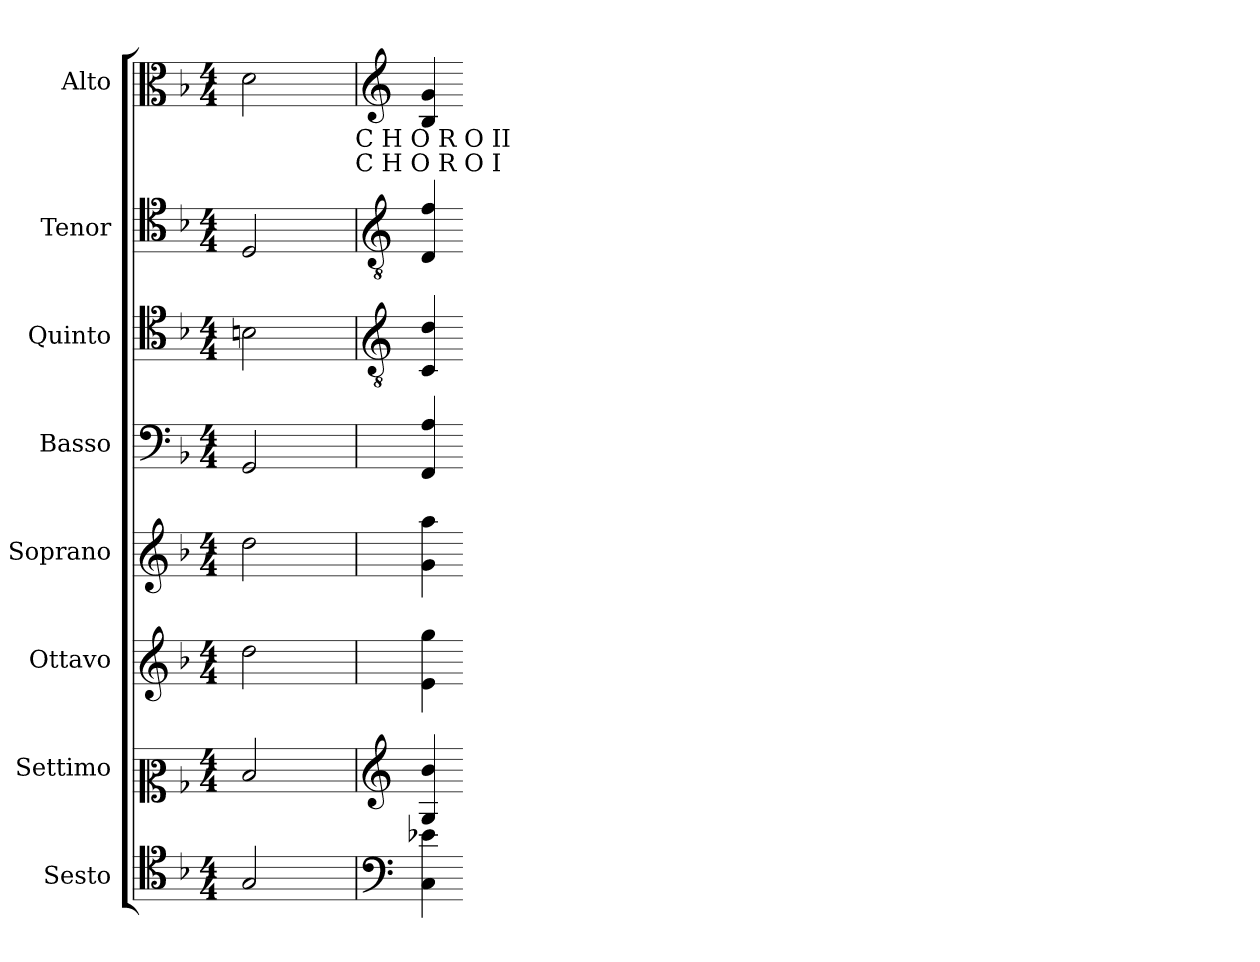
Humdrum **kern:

**kern	**kern	**kern	**kern	**kern	**kern	**kern	**kern
*part8	*part7	*part6	*part5	*part4	*part3	*part2	*part1
*staff8	*staff7	*staff6	*staff5	*staff4	*staff3	*staff2	*staff1
*I"Sesto	*I"Settimo	*I"Ottavo	*I"Soprano	*I"Basso	*I"Quinto	*I"Tenor	*I"Alto
*I'Ss.	*I'St.	*I'Ot.	*I'S.	*I'B.	*I'Q.	*I'T.	*I'A.
!!LO:PB:g=z
*clefC4	*clefC2	*clefG2	*clefG2	*clefF4	*clefC4	*clefC4	*clefC3
*	*	*	*	*	*ITrd7c12	*ITrd7c12	*
*k[b-]	*k[b-]	*k[b-]	*k[b-]	*k[b-]	*k[b-]	*k[b-]	*k[b-]
*F:	*F:	*F:	*F:	*F:	*F:	*F:	*F:
*M4/4	*M4/4	*M4/4	*M4/4	*M4/4	*M4/4	*M4/4	*M4/4
=1	=1	=1	=1	=1	=1	=1	=1
!LO:N:head=open	!LO:N:head=open	!LO:N:head=open	!LO:N:head=open	!LO:N:head=open	!LO:N:head=open	!LO:N:head=open	!LO:N:head=open
*	*	*	*	*	*	*	*^
2Gi/	2di/	2ddi\	2ddi\	2GGi/	2BBni\	2DDi/	2di\	4ryy
.	.	.	.	.	.	.	.	8ryy
.	.	.	.	.	.	.	.	16ryy
.	.	.	.	.	.	.	.	32ryy
.	.	.	.	.	.	.	.	64ryy
.	.	.	.	.	.	.	.	128...ryy
!	!	!	!	!	!	!	!	!LO:TX:b:t=C H O R O  II
!	!	!	!	!	!	!	!	!LO:TX:b:t=C H O R O  I
.	.	.	.	.	.	.	.	1024ryy
*	*	*	*	*	*	*	*v	*v
=2	=2	=2	=2	=2	=2	=2	=2
*clefF4	*clefG2	*	*	*	*clefGv2	*clefGv2	*clefG2
4Ci\ 4e-Xi	4Gi/ 4b-i	4ei\ 4ggi	4gi\ 4aai	4FFi/ 4Ai	4CCi/ 4Di	4DDi/ 4Fi	4B-i/ 4gi
=-	=-	=-	=-	=-	=-	=-	=-
*-	*-	*-	*-	*-	*-	*-	*-
